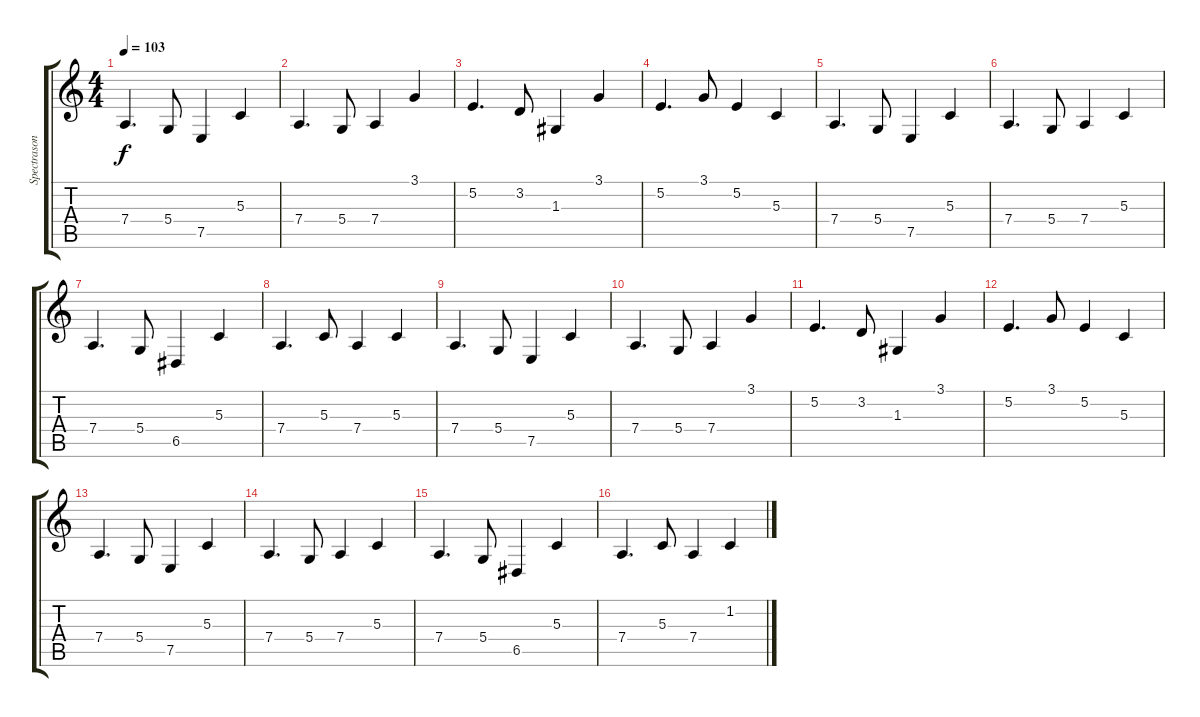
\track ("Spectrasonics Omnisphere" "Spectrason") {instrument acousticgrandpiano}
\staff {score tabs}
\tuning (E4 B3 G3 D3 A2 E2) {hide}
\ts (4 4)
\tempo 103
\clef g2
\ks c
7.4.4{d dy f} 5.4.8 7.5.4 5.3.4 |
7.4.4{d} 5.4.8 7.4.4 3.1.4 |
5.2.4{d} 3.2.8 1.3.4 3.1.4 |
5.2.4{d} 3.1.8 5.2.4 5.3.4 |
7.4.4{d} 5.4.8 7.5.4 5.3.4 |
7.4.4{d} 5.4.8 7.4.4 5.3.4 |
7.4.4{d} 5.4.8 6.5.4 5.3.4 |
7.4.4{d} 5.3.8 7.4.4 5.3.4 |
7.4.4{d} 5.4.8 7.5.4 5.3.4 |
7.4.4{d} 5.4.8 7.4.4 3.1.4 |
5.2.4{d} 3.2.8 1.3.4 3.1.4 |
5.2.4{d} 3.1.8 5.2.4 5.3.4 |
7.4.4{d} 5.4.8 7.5.4 5.3.4 |
7.4.4{d} 5.4.8 7.4.4 5.3.4 |
7.4.4{d} 5.4.8 6.5.4 5.3.4 |
7.4.4{d} 5.3.8 7.4.4 1.2.4
